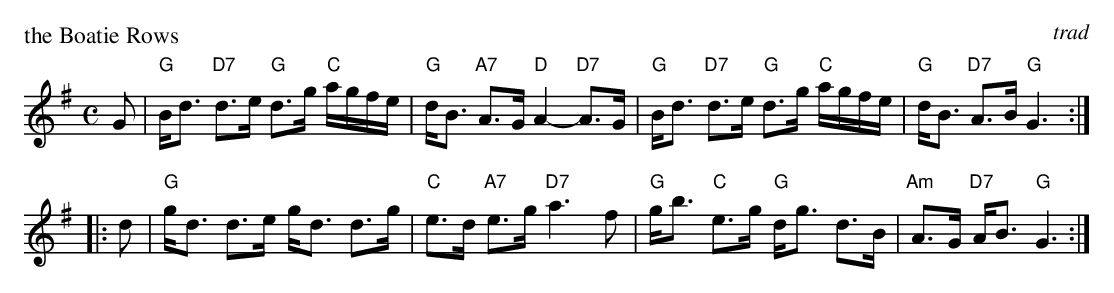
X:1
P: the Boatie Rows
O: trad
M: C
L: 1/16
K: G
G2 \
| "G"Bd3 "D7"d3e "G"d3g "C"agfe | "G"dB3 "A7"A3G "D"A4- "D7"A3G \
| "G"Bd3 "D7"d3e "G"d3g "C"agfe | "G"dB3 "D7"A3B "G"G6 :|
|: d2 \
| "G"gd3 d3e gd3 d3g | "C"e3d "A7"e3g "D7"a6 f2 \
| "G"gb3 "C"e3g "G"dg3 d3B | "Am"A3G "D7"AB3 "G"G6 :|
